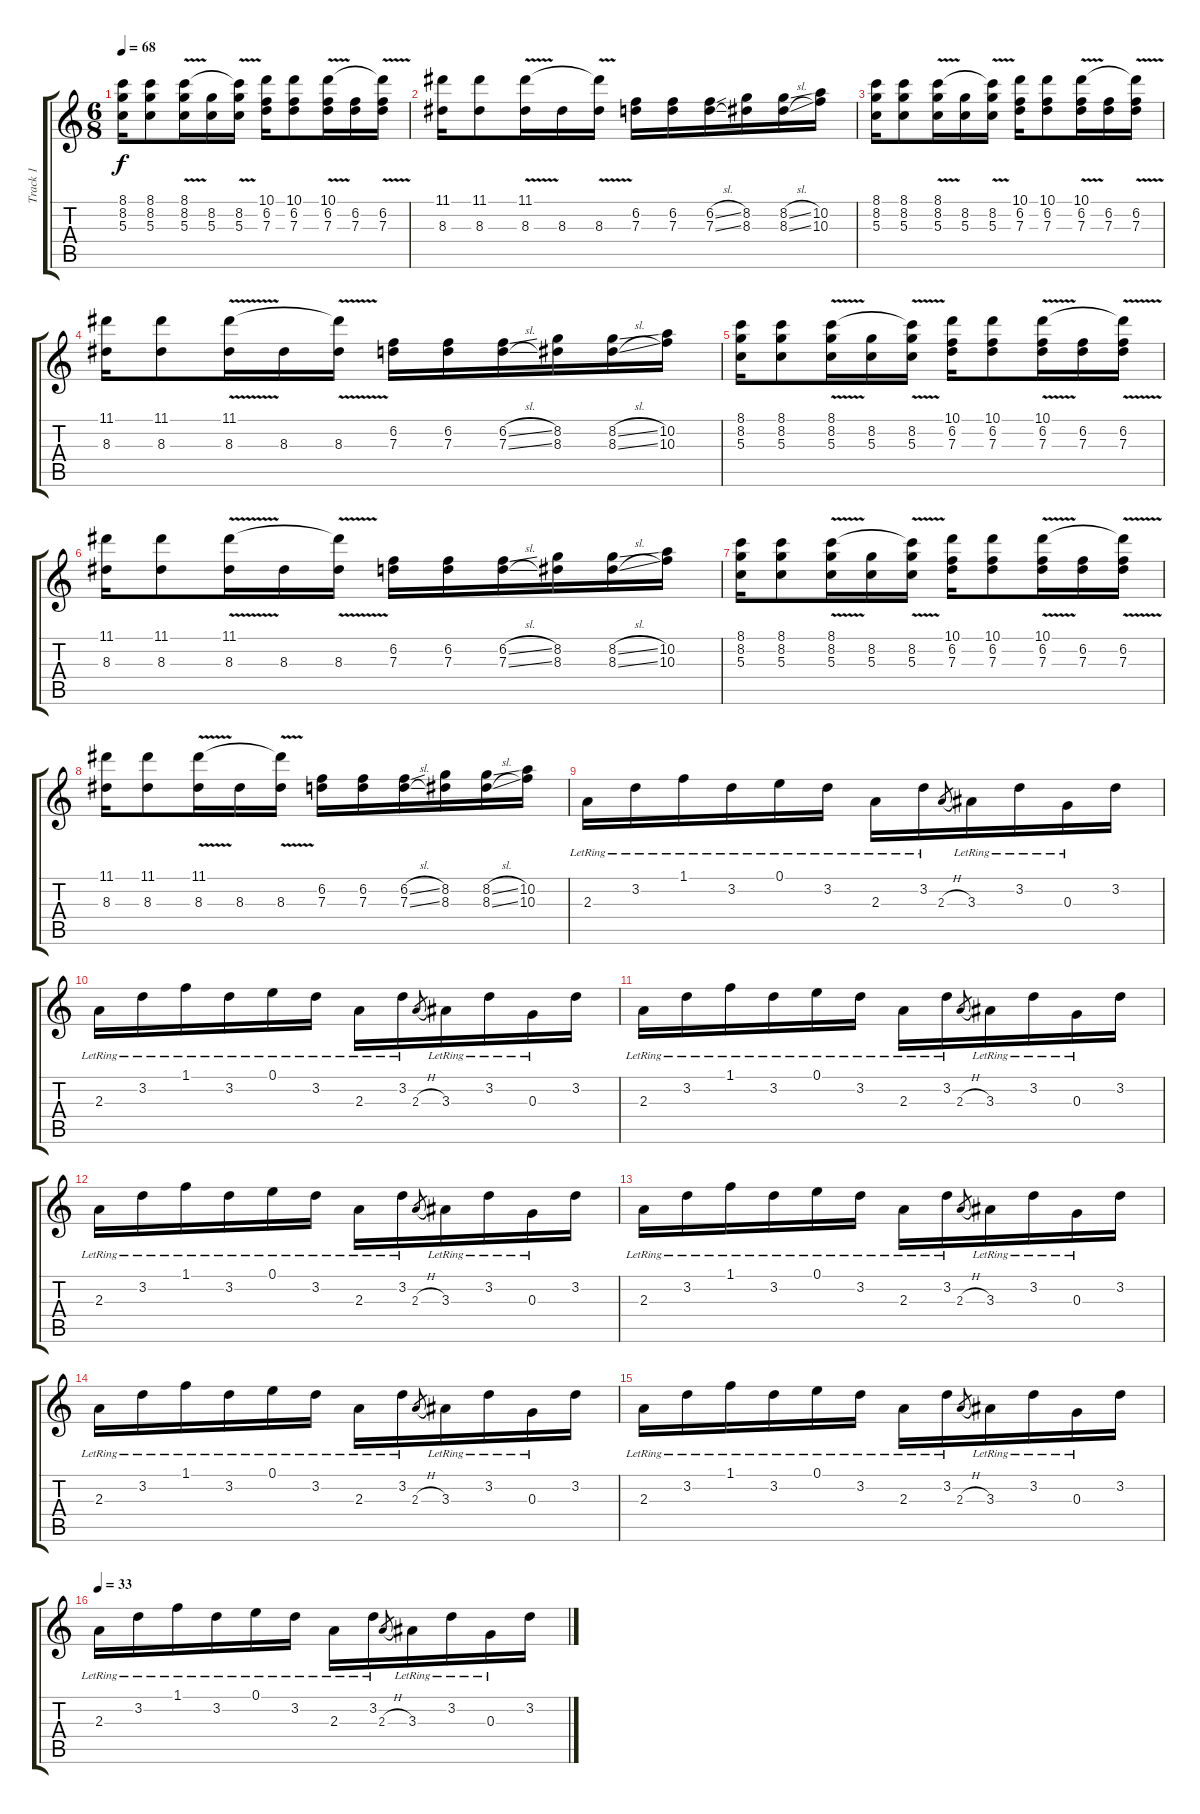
\track ("Track 1" "Track 1") {instrument electricguitarclean}
\staff {score tabs}
\tuning (E4 B3 G3 D3 A2 E2) {hide}
\ts (6 8)
\tempo 68
\clef g2
\ks c
(8.1 8.2 5.3).16{dy f} (8.1 8.2 5.3).8 (8.1{v} 8.2 5.3).16 (8.2 5.3).16 (8.1{t} 8.2 5.3).16 (10.1 6.2 7.3).16 (10.1 6.2 7.3).8 (10.1{v} 6.2 7.3).16 (6.2 7.3).16 (10.1{t} 6.2 7.3).16 |
(11.1 8.3).16 (11.1 8.3).8 (11.1{v} 8.3).16 8.3.16 (11.1{t} 8.3).16 (6.2 7.3).16 (6.2 7.3).16 (6.2{sl} 7.3{sl}).16 (8.2 8.3).16 (8.2{sl} 8.3{sl}).16 (10.2 10.3).16 |
(8.1 8.2 5.3).16 (8.1 8.2 5.3).8 (8.1{v} 8.2 5.3).16 (8.2 5.3).16 (8.1{t} 8.2 5.3).16 (10.1 6.2 7.3).16 (10.1 6.2 7.3).8 (10.1{v} 6.2 7.3).16 (6.2 7.3).16 (10.1{t} 6.2 7.3).16 |
(11.1 8.3).16 (11.1 8.3).8 (11.1{v} 8.3).16 8.3.16 (11.1{t} 8.3).16 (6.2 7.3).16 (6.2 7.3).16 (6.2{sl} 7.3{sl}).16 (8.2 8.3).16 (8.2{sl} 8.3{sl}).16 (10.2 10.3).16 |
(8.1 8.2 5.3).16 (8.1 8.2 5.3).8 (8.1{v} 8.2 5.3).16 (8.2 5.3).16 (8.1{t} 8.2 5.3).16 (10.1 6.2 7.3).16 (10.1 6.2 7.3).8 (10.1{v} 6.2 7.3).16 (6.2 7.3).16 (10.1{t} 6.2 7.3).16 |
(11.1 8.3).16 (11.1 8.3).8 (11.1{v} 8.3).16 8.3.16 (11.1{t} 8.3).16 (6.2 7.3).16 (6.2 7.3).16 (6.2{sl} 7.3{sl}).16 (8.2 8.3).16 (8.2{sl} 8.3{sl}).16 (10.2 10.3).16 |
(8.1 8.2 5.3).16 (8.1 8.2 5.3).8 (8.1{v} 8.2 5.3).16 (8.2 5.3).16 (8.1{t} 8.2 5.3).16 (10.1 6.2 7.3).16 (10.1 6.2 7.3).8 (10.1{v} 6.2 7.3).16 (6.2 7.3).16 (10.1{t} 6.2 7.3).16 |
(11.1 8.3).16 (11.1 8.3).8 (11.1{v} 8.3).16 8.3.16 (11.1{t} 8.3).16 (6.2 7.3).16 (6.2 7.3).16 (6.2{sl} 7.3{sl}).16 (8.2 8.3).16 (8.2{sl} 8.3{sl}).16 (10.2 10.3).16 |
2.3{lr}.16{instrument electricguitarclean} 3.2{lr}.16 1.1{lr}.16 3.2{lr}.16 0.1{lr}.16 3.2{lr}.16 2.3{lr}.16 3.2{lr}.16 2.3{h}.8{gr} 3.3{lr}.16 3.2{lr}.16 0.3{lr}.16 3.2.16 |
2.3{lr}.16 3.2{lr}.16 1.1{lr}.16 3.2{lr}.16 0.1{lr}.16 3.2{lr}.16 2.3{lr}.16 3.2{lr}.16 2.3{h}.8{gr} 3.3{lr}.16 3.2{lr}.16 0.3{lr}.16 3.2.16 |
2.3{lr}.16 3.2{lr}.16 1.1{lr}.16 3.2{lr}.16 0.1{lr}.16 3.2{lr}.16 2.3{lr}.16 3.2{lr}.16 2.3{h}.8{gr} 3.3{lr}.16 3.2{lr}.16 0.3{lr}.16 3.2.16 |
2.3{lr}.16 3.2{lr}.16 1.1{lr}.16 3.2{lr}.16 0.1{lr}.16 3.2{lr}.16 2.3{lr}.16 3.2{lr}.16 2.3{h}.8{gr} 3.3{lr}.16 3.2{lr}.16 0.3{lr}.16 3.2.16 |
2.3{lr}.16 3.2{lr}.16 1.1{lr}.16 3.2{lr}.16 0.1{lr}.16 3.2{lr}.16 2.3{lr}.16 3.2{lr}.16 2.3{h}.8{gr} 3.3{lr}.16 3.2{lr}.16 0.3{lr}.16 3.2.16 |
2.3{lr}.16 3.2{lr}.16 1.1{lr}.16 3.2{lr}.16 0.1{lr}.16 3.2{lr}.16 2.3{lr}.16 3.2{lr}.16 2.3{h}.8{gr} 3.3{lr}.16 3.2{lr}.16 0.3{lr}.16 3.2.16 |
2.3{lr}.16 3.2{lr}.16 1.1{lr}.16 3.2{lr}.16 0.1{lr}.16 3.2{lr}.16 2.3{lr}.16 3.2{lr}.16 2.3{h}.8{gr} 3.3{lr}.16 3.2{lr}.16 0.3{lr}.16 3.2.16 |
\tempo 33
2.3{lr}.16 3.2{lr}.16 1.1{lr}.16 3.2{lr}.16 0.1{lr}.16 3.2{lr}.16 2.3{lr}.16 3.2{lr}.16 2.3{h}.8{gr} 3.3{lr}.16 3.2{lr}.16 0.3{lr}.16 3.2.16
